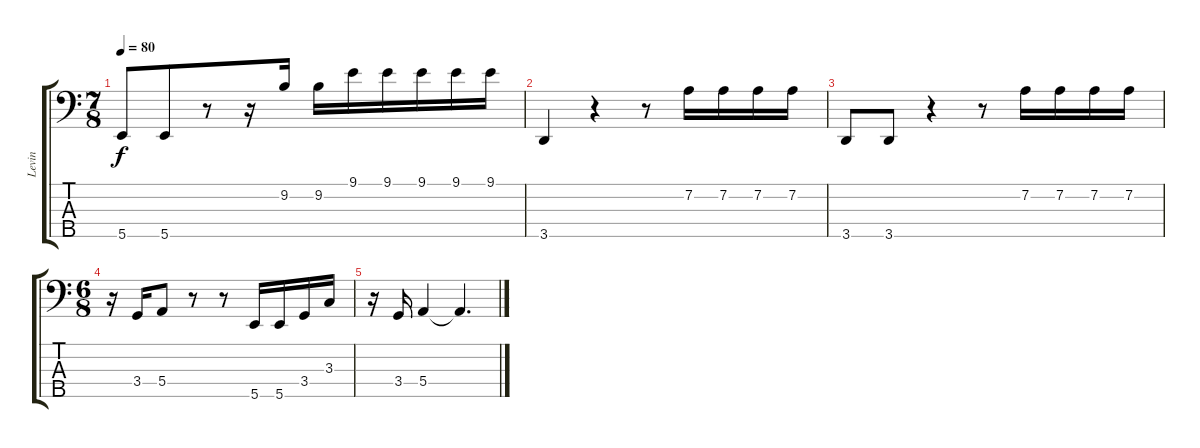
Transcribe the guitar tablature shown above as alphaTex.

\track ("Levin" "Levin") {instrument synthbass2}
\staff {score tabs}
\tuning (G2 D2 A1 E1 B0) {hide}
\ts (7 8)
\tempo 80
\clef f4
\ks c
5.5.8{dy f} 5.5.8 r.8 r.16 9.2.16 9.2.16 9.1.16 9.1.16 9.1.16 9.1.16 9.1.16 |
3.5.4 r.4 r.8 7.2.16 7.2.16 7.2.16 7.2.16 |
3.5.8 3.5.8 r.4 r.8 7.2.16 7.2.16 7.2.16 7.2.16 |
\ts (6 8)
r.16 3.4.16 5.4.8 r.8 r.8 5.5.16 5.5.16 3.4.16 3.3.16 |
r.16 3.4.16 5.4.4 5.4{t}.4{d}
